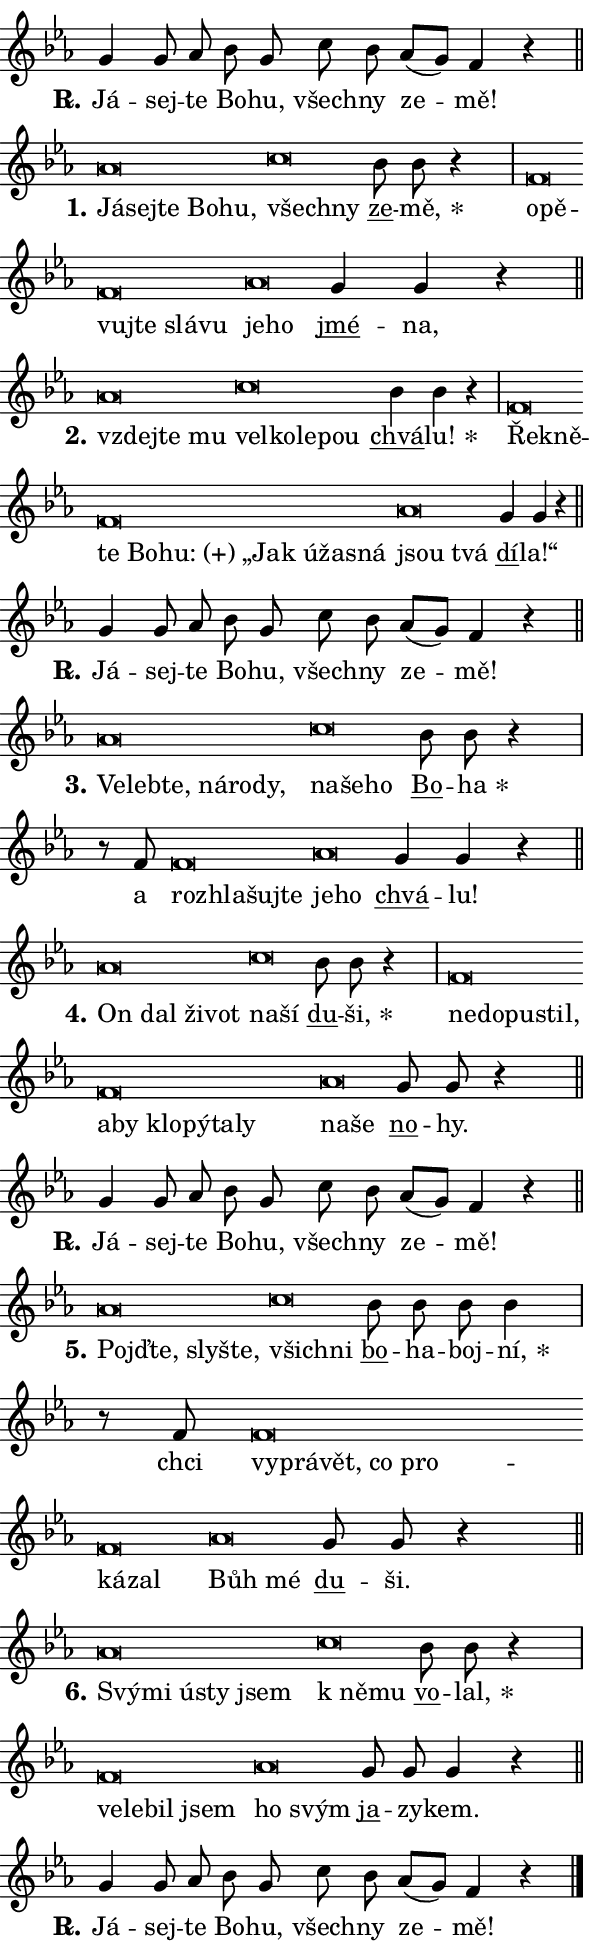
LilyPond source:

\version "2.24.0"
\header { tagline = "" }
\paper {
  indent = 0\cm
  top-margin = 0\cm
  right-margin = 0.13\cm % to fit lyric hyphens
  bottom-margin = 0\cm
  left-margin = 0\cm
  paper-width = 10\cm
  page-breaking = #ly:one-page-breaking
  system-system-spacing.basic-distance = #11
  score-system-spacing.basic-distance = #11
  ragged-last = ##f
}


%% Author: Thomas Morley
%% https://lists.gnu.org/archive/html/lilypond-user/2020-05/msg00002.html
#(define (line-position grob)
"Returns position of @var[grob} in current system:
   @code{'start}, if at first time-step
   @code{'end}, if at last time-step
   @code{'middle} otherwise
"
  (let* ((col (ly:item-get-column grob))
         (ln (ly:grob-object col 'left-neighbor))
         (rn (ly:grob-object col 'right-neighbor))
         (col-to-check-left (if (ly:grob? ln) ln col))
         (col-to-check-right (if (ly:grob? rn) rn col))
         (break-dir-left
           (and
             (ly:grob-property col-to-check-left 'non-musical #f)
             (ly:item-break-dir col-to-check-left)))
         (break-dir-right
           (and
             (ly:grob-property col-to-check-right 'non-musical #f)
             (ly:item-break-dir col-to-check-right))))
        (cond ((eqv? 1 break-dir-left) 'start)
              ((eqv? -1 break-dir-right) 'end)
              (else 'middle))))

#(define (tranparent-at-line-position vctor)
  (lambda (grob)
  "Relying on @code{line-position} select the relevant enry from @var{vctor}.
Used to determine transparency,"
    (case (line-position grob)
      ((end) (not (vector-ref vctor 0)))
      ((middle) (not (vector-ref vctor 1)))
      ((start) (not (vector-ref vctor 2))))))

noteHeadBreakVisibility =
#(define-music-function (break-visibility)(vector?)
"Makes @code{NoteHead}s transparent relying on @var{break-visibility}"
#{
  \override NoteHead.transparent =
    #(tranparent-at-line-position break-visibility)
#})

#(define delete-ledgers-for-transparent-note-heads
  (lambda (grob)
    "Reads whether a @code{NoteHead} is transparent.
If so this @code{NoteHead} is removed from @code{'note-heads} from
@var{grob}, which is supposed to be @code{LedgerLineSpanner}.
As a result ledgers are not printed for this @code{NoteHead}"
    (let* ((nhds-array (ly:grob-object grob 'note-heads))
           (nhds-list
             (if (ly:grob-array? nhds-array)
                 (ly:grob-array->list nhds-array)
                 '()))
           ;; Relies on the transparent-property being done before
           ;; Staff.LedgerLineSpanner.after-line-breaking is executed.
           ;; This is fragile ...
           (to-keep
             (remove
               (lambda (nhd)
                 (ly:grob-property nhd 'transparent #f))
               nhds-list)))
      ;; TODO find a better method to iterate over grob-arrays, similiar
      ;; to filter/remove etc for lists
      ;; For now rebuilt from scratch
      (set! (ly:grob-object grob 'note-heads)  '())
      (for-each
        (lambda (nhd)
          (ly:pointer-group-interface::add-grob grob 'note-heads nhd))
        to-keep))))

squashNotes = {
  \override NoteHead.X-extent = #'(-0.2 . 0.2)
  \override NoteHead.Y-extent = #'(-0.75 . 0)
  \override NoteHead.stencil =
    #(lambda (grob)
       (let ((pos (ly:grob-property grob 'staff-position)))
         (begin
           (if (< pos -7) (display "ERROR: Lower brevis then expected\n") (display ""))
           (if (<= pos -6) ly:text-interface::print ly:note-head::print))))
}
unSquashNotes = {
  \revert NoteHead.X-extent
  \revert NoteHead.Y-extent
  \revert NoteHead.stencil
}

hideNotes = \noteHeadBreakVisibility #begin-of-line-visible
unHideNotes = \noteHeadBreakVisibility #all-visible

% work-around for resetting accidentals
% https://lilypond.org/doc/v2.23/Documentation/notation/displaying-rhythms#unmetered-music
cadenzaMeasure = {
  \cadenzaOff
  \partial 1024 s1024
  \cadenzaOn
}

#(define-markup-command (accent layout props text) (markup?)
  "Underline accented syllable"
  (interpret-markup layout props
    #{\markup \override #'(offset . 4.3) \underline { #text }#}))

responsum = \markup \concat {
  "R" \hspace #-1.05 \path #0.1 #'((moveto 0 0.07) (lineto 0.9 0.8)) \hspace #0.05 "."
}

spaceSize = #0.6828661417322834 % exact space size for TeX Gyre Schola

\layout {
  \context {
    \Staff
    \remove "Time_signature_engraver"
    \override LedgerLineSpanner.after-line-breaking = #delete-ledgers-for-transparent-note-heads
  }
  \context {
    \Lyrics {
      \override LyricSpace.minimum-distance = \spaceSize
      \override LyricText.font-name = #"TeX Gyre Schola"
      \override LyricText.font-size = 1
      \override StanzaNumber.font-name = #"TeX Gyre Schola Bold"
      \override StanzaNumber.font-size = 1
    }
  }
  \context {
    \Score 
    \override NoteHead.text =
      #(lambda (grob) 
        (let ((pos (ly:grob-property grob 'staff-position)))
          #{\markup {
            \combine
              \halign #-0.55 \raise #(if (= pos -6) 0 0.5) \override #'(thickness . 2) \draw-line #'(3.2 . 0)
              \musicglyph "noteheads.sM1"
          }#}))
  }
}

% magnetic-lyrics.ily
%
%   written by
%     Jean Abou Samra <jean@abou-samra.fr>
%     Werner Lemberg <wl@gnu.org>
%
%   adapted by
%     Jiri Hon <jiri.hon@gmail.com>
%
% Version 2022-Apr-15

% https://www.mail-archive.com/lilypond-user@gnu.org/msg149350.html

#(define (Left_hyphen_pointer_engraver context)
   "Collect syllable-hyphen-syllable occurrences in lyrics and store
them in properties.  This engraver only looks to the left.  For
example, if the lyrics input is @code{foo -- bar}, it does the
following.

@itemize @bullet
@item
Set the @code{text} property of the @code{LyricHyphen} grob between
@q{foo} and @q{bar} to @code{foo}.

@item
Set the @code{left-hyphen} property of the @code{LyricText} grob with
text @q{foo} to the @code{LyricHyphen} grob between @q{foo} and
@q{bar}.
@end itemize

Use this auxiliary engraver in combination with the
@code{lyric-@/text::@/apply-@/magnetic-@/offset!} hook."
   (let ((hyphen #f)
         (text #f))
     (make-engraver
      (acknowledgers
       ((lyric-syllable-interface engraver grob source-engraver)
        (set! text grob)))
      (end-acknowledgers
       ((lyric-hyphen-interface engraver grob source-engraver)
        ;(when (not (grob::has-interface grob 'lyric-space-interface))
          (set! hyphen grob)));)
      ((stop-translation-timestep engraver)
       (when (and text hyphen)
         (ly:grob-set-object! text 'left-hyphen hyphen))
       (set! text #f)
       (set! hyphen #f)))))

#(define (lyric-text::apply-magnetic-offset! grob)
   "If the space between two syllables is less than the value in
property @code{LyricText@/.details@/.squash-threshold}, move the right
syllable to the left so that it gets concatenated with the left
syllable.

Use this function as a hook for
@code{LyricText@/.after-@/line-@/breaking} if the
@code{Left_@/hyphen_@/pointer_@/engraver} is active."
   (let ((hyphen (ly:grob-object grob 'left-hyphen #f)))
     (when hyphen
       (let ((left-text (ly:spanner-bound hyphen LEFT)))
         (when (grob::has-interface left-text 'lyric-syllable-interface)
           (let* ((common (ly:grob-common-refpoint grob left-text X))
                  (this-x-ext (ly:grob-extent grob common X))
                  (left-x-ext
                   (begin
                     ;; Trigger magnetism for left-text.
                     (ly:grob-property left-text 'after-line-breaking)
                     (ly:grob-extent left-text common X)))
                  ;; `delta` is the gap width between two syllables.
                  (delta (- (interval-start this-x-ext)
                            (interval-end left-x-ext)))
                  (details (ly:grob-property grob 'details))
                  (threshold (assoc-get 'squash-threshold details 0.2)))
             (when (< delta threshold)
               (let* (;; We have to manipulate the input text so that
                      ;; ligatures crossing syllable boundaries are not
                      ;; disabled.  For languages based on the Latin
                      ;; script this is essentially a beautification.
                      ;; However, for non-Western scripts it can be a
                      ;; necessity.
                      (lt (ly:grob-property left-text 'text))
                      (rt (ly:grob-property grob 'text))
                      (is-space (grob::has-interface hyphen 'lyric-space-interface))
                      (space (if is-space " " ""))
                      (extra-delta (if is-space spaceSize 0))
                      ;; Append new syllable.
                      (ltrt-space (if (and (string? lt) (string? rt))
                                (string-append lt space rt)
                                (make-concat-markup (list lt space rt))))
                      ;; Right-align `ltrt` to the right side.
                      (ltrt-space-markup (grob-interpret-markup
                               grob
                               (make-translate-markup
                                (cons (interval-length this-x-ext) 0)
                                (make-right-align-markup ltrt-space)))))
                 (begin
                   ;; Don't print `left-text`.
                   (ly:grob-set-property! left-text 'stencil #f)
                   ;; Set text and stencil (which holds all collected
                   ;; syllables so far) and shift it to the left.
                   (ly:grob-set-property! grob 'text ltrt-space)
                   (ly:grob-set-property! grob 'stencil ltrt-space-markup)
                   (ly:grob-translate-axis! grob (- (- delta extra-delta)) X))))))))))


#(define (lyric-hyphen::displace-bounds-first grob)
   ;; Make very sure this callback isn't triggered too early.
   (let ((left (ly:spanner-bound grob LEFT))
         (right (ly:spanner-bound grob RIGHT)))
     (ly:grob-property left 'after-line-breaking)
     (ly:grob-property right 'after-line-breaking)
     (ly:lyric-hyphen::print grob)))

squashThreshold = #0.4

\layout {
  \context {
    \Lyrics
    \consists #Left_hyphen_pointer_engraver
    \override LyricText.after-line-breaking =
      #lyric-text::apply-magnetic-offset!
    \override LyricHyphen.stencil = #lyric-hyphen::displace-bounds-first
    \override LyricText.details.squash-threshold = \squashThreshold
    \override LyricHyphen.minimum-distance = 0
    \override LyricHyphen.minimum-length = \squashThreshold
  }
}

squashText = \override LyricText.details.squash-threshold = 9999
unSquashText = \override LyricText.details.squash-threshold = \squashThreshold

leftText = \override LyricText.self-alignment-X = #LEFT
unLeftText = \revert LyricText.self-alignment-X

starOffset = #(lambda (grob) 
                (let ((x_offset (ly:self-alignment-interface::aligned-on-x-parent grob)))
                  (if (= x_offset 0) 0 (+ x_offset 1.2))))

star = #(define-music-function (syllable)(string?)
"Append star separator at the end of a syllable"
#{
  \once \override LyricText.X-offset = #starOffset
  \lyricmode { \markup {
    #syllable
    \override #'((font-name . "TeX Gyre Schola Bold")) \hspace #0.2 \lower #0.65 \larger "*"
  } }
#})

starAccent = #(define-music-function (syllable)(string?)
"Append star separator at the end of a syllable and make accent"
#{
  \once \override LyricText.X-offset = #starOffset
  \lyricmode { \markup {
    \accent #syllable
    \override #'((font-name . "TeX Gyre Schola Bold")) \hspace #0.2 \lower #0.65 \larger "*"
  } }
#})

breath = #(define-music-function (syllable)(string?)
"Append breathing indicator at the end of a syllable"
#{
  \lyricmode { \markup { #syllable "+" } }
#})

optionalBreath = #(define-music-function (syllable)(string?)
"Append optional breathing indicator at the end of a syllable"
#{
  \lyricmode { \markup { #syllable "(+)" } }
#})


\score {
    <<
        \new Voice = "melody" { \cadenzaOn \key es \major \relative { g'4 g8 as bes g \bar "" c bes \bar "" as[( g)] f4 r \cadenzaMeasure \bar "||" \break } }
        \new Lyrics \lyricsto "melody" { \lyricmode { \set stanza = \responsum
Já -- sej -- te Bo -- hu, všech -- ny ze -- mě! } }
    >>
    \layout {}
}

\score {
    <<
        \new Voice = "melody" { \cadenzaOn \key es \major \relative { \squashNotes as'\breve*1/16 \hideNotes \breve*1/16 \bar "" \breve*1/16 \bar "" \breve*1/16 \breve*1/16 \bar "" \unHideNotes \unSquashNotes \squashNotes c\breve*1/16 \hideNotes \breve*1/16 \bar "" \unHideNotes \unSquashNotes \bar "" bes8 bes r4 \cadenzaMeasure \bar "|" \squashNotes f\breve*1/16 \hideNotes \breve*1/16 \bar "" \breve*1/16 \bar "" \breve*1/16 \bar "" \breve*1/16 \breve*1/16 \bar "" \unHideNotes \unSquashNotes \squashNotes as\breve*1/16 \hideNotes \breve*1/16 \bar "" \unHideNotes \unSquashNotes \bar "" g4 g r \cadenzaMeasure \bar "||" \break } }
        \new Lyrics \lyricsto "melody" { \lyricmode { \set stanza = "1."
\leftText Já -- \squashText sej -- te Bo -- hu, \unSquashText všech -- \squashText ny \unLeftText \unSquashText \markup \accent ze -- \star mě, \leftText o -- \squashText pě -- vuj -- te slá -- vu \unSquashText je -- \squashText ho \unLeftText \unSquashText \markup \accent jmé -- na, } }
    >>
    \layout {}
}

\score {
    <<
        \new Voice = "melody" { \cadenzaOn \key es \major \relative { \squashNotes as'\breve*1/16 \hideNotes \breve*1/16 \breve*1/16 \bar "" \unHideNotes \unSquashNotes \squashNotes c\breve*1/16 \hideNotes \breve*1/16 \bar "" \breve*1/16 \breve*1/16 \bar "" \unHideNotes \unSquashNotes \bar "" bes4 bes r \cadenzaMeasure \bar "|" \squashNotes f\breve*1/16 \hideNotes \breve*1/16 \bar "" \breve*1/16 \bar "" \breve*1/16 \bar "" \breve*1/16 \bar "" \breve*1/16 \bar "" \breve*1/16 \bar "" \breve*1/16 \breve*1/16 \bar "" \unHideNotes \unSquashNotes \squashNotes as\breve*1/16 \hideNotes \breve*1/16 \bar "" \unHideNotes \unSquashNotes \bar "" g4 g r \cadenzaMeasure \bar "||" \break } }
        \new Lyrics \lyricsto "melody" { \lyricmode { \set stanza = "2."
\leftText vzdej -- \squashText te mu \unSquashText vel -- \squashText ko -- le -- pou \unLeftText \unSquashText \markup \accent chvá -- \star lu! \leftText Ře -- \squashText kně -- te Bo -- \optionalBreath hu: „Jak ú -- ža -- sná \unSquashText jsou \squashText tvá \unLeftText \unSquashText \markup \accent dí -- la!“ } }
    >>
    \layout {}
}

\score {
    <<
        \new Voice = "melody" { \cadenzaOn \key es \major \relative { g'4 g8 as bes g \bar "" c bes \bar "" as[( g)] f4 r \cadenzaMeasure \bar "||" \break } }
        \new Lyrics \lyricsto "melody" { \lyricmode { \set stanza = \responsum
Já -- sej -- te Bo -- hu, všech -- ny ze -- mě! } }
    >>
    \layout {}
}

\score {
    <<
        \new Voice = "melody" { \cadenzaOn \key es \major \relative { \squashNotes as'\breve*1/16 \hideNotes \breve*1/16 \bar "" \breve*1/16 \bar "" \breve*1/16 \bar "" \breve*1/16 \breve*1/16 \bar "" \unHideNotes \unSquashNotes \squashNotes c\breve*1/16 \hideNotes \breve*1/16 \breve*1/16 \bar "" \unHideNotes \unSquashNotes \bar "" bes8 bes r4 \cadenzaMeasure \bar "|" r8 f8 \squashNotes f\breve*1/16 \hideNotes \breve*1/16 \bar "" \breve*1/16 \breve*1/16 \bar "" \unHideNotes \unSquashNotes \squashNotes as\breve*1/16 \hideNotes \breve*1/16 \bar "" \unHideNotes \unSquashNotes \bar "" g4 g r \cadenzaMeasure \bar "||" \break } }
        \new Lyrics \lyricsto "melody" { \lyricmode { \set stanza = "3."
\leftText Ve -- \squashText leb -- te, ná -- ro -- dy, \unSquashText na -- \squashText še -- ho \unLeftText \unSquashText \markup \accent Bo -- \star ha a \leftText roz -- \squashText hla -- šuj -- te \unSquashText je -- \squashText ho \unLeftText \unSquashText \markup \accent chvá -- lu! } }
    >>
    \layout {}
}

\score {
    <<
        \new Voice = "melody" { \cadenzaOn \key es \major \relative { \squashNotes as'\breve*1/16 \hideNotes \breve*1/16 \bar "" \breve*1/16 \breve*1/16 \bar "" \unHideNotes \unSquashNotes \squashNotes c\breve*1/16 \hideNotes \breve*1/16 \bar "" \unHideNotes \unSquashNotes \bar "" bes8 bes r4 \cadenzaMeasure \bar "|" \squashNotes f\breve*1/16 \hideNotes \breve*1/16 \bar "" \breve*1/16 \bar "" \breve*1/16 \bar "" \breve*1/16 \bar "" \breve*1/16 \bar "" \breve*1/16 \bar "" \breve*1/16 \bar "" \breve*1/16 \breve*1/16 \bar "" \unHideNotes \unSquashNotes \squashNotes as\breve*1/16 \hideNotes \breve*1/16 \bar "" \unHideNotes \unSquashNotes \bar "" g8 g r4 \cadenzaMeasure \bar "||" \break } }
        \new Lyrics \lyricsto "melody" { \lyricmode { \set stanza = "4."
\leftText On \squashText dal ži -- vot \unSquashText na -- \squashText ší \unLeftText \unSquashText \markup \accent du -- \star ši, \leftText ne -- \squashText do -- pu -- stil, a -- by klo -- pý -- ta -- ly \unSquashText na -- \squashText še \unLeftText \unSquashText \markup \accent no -- hy. } }
    >>
    \layout {}
}

\score {
    <<
        \new Voice = "melody" { \cadenzaOn \key es \major \relative { g'4 g8 as bes g \bar "" c bes \bar "" as[( g)] f4 r \cadenzaMeasure \bar "||" \break } }
        \new Lyrics \lyricsto "melody" { \lyricmode { \set stanza = \responsum
Já -- sej -- te Bo -- hu, všech -- ny ze -- mě! } }
    >>
    \layout {}
}

\score {
    <<
        \new Voice = "melody" { \cadenzaOn \key es \major \relative { \squashNotes as'\breve*1/16 \hideNotes \breve*1/16 \bar "" \breve*1/16 \breve*1/16 \bar "" \unHideNotes \unSquashNotes \squashNotes c\breve*1/16 \hideNotes \breve*1/16 \bar "" \unHideNotes \unSquashNotes \bar "" bes8 bes bes bes4 \cadenzaMeasure \bar "|" r8 f8 \squashNotes f\breve*1/16 \hideNotes \breve*1/16 \bar "" \breve*1/16 \bar "" \breve*1/16 \bar "" \breve*1/16 \bar "" \breve*1/16 \breve*1/16 \bar "" \unHideNotes \unSquashNotes \squashNotes as\breve*1/16 \hideNotes \breve*1/16 \bar "" \unHideNotes \unSquashNotes \bar "" g8 g r4 \cadenzaMeasure \bar "||" \break } }
        \new Lyrics \lyricsto "melody" { \lyricmode { \set stanza = "5."
\leftText Pojď -- \squashText te, sly -- šte, \unSquashText všich -- \squashText ni \unLeftText \unSquashText \markup \accent bo -- ha -- boj -- \star ní, chci \leftText vy -- \squashText prá -- vět, co pro -- ká -- zal \unSquashText Bůh \squashText mé \unLeftText \unSquashText \markup \accent du -- ši. } }
    >>
    \layout {}
}

\score {
    <<
        \new Voice = "melody" { \cadenzaOn \key es \major \relative { \squashNotes as'\breve*1/16 \hideNotes \breve*1/16 \bar "" \breve*1/16 \bar "" \breve*1/16 \breve*1/16 \bar "" \unHideNotes \unSquashNotes \squashNotes c\breve*1/16 \hideNotes \breve*1/16 \bar "" \unHideNotes \unSquashNotes \bar "" bes8 bes r4 \cadenzaMeasure \bar "|" \squashNotes f\breve*1/16 \hideNotes \breve*1/16 \bar "" \breve*1/16 \breve*1/16 \bar "" \unHideNotes \unSquashNotes \squashNotes as\breve*1/16 \hideNotes \breve*1/16 \bar "" \unHideNotes \unSquashNotes \bar "" g8 g g4 r \cadenzaMeasure \bar "||" \break } }
        \new Lyrics \lyricsto "melody" { \lyricmode { \set stanza = "6."
\leftText Svý -- \squashText mi ú -- sty jsem \unSquashText "k ně" -- \squashText mu \unLeftText \unSquashText \markup \accent vo -- \star lal, \leftText ve -- \squashText le -- bil jsem \unSquashText ho \squashText svým \unLeftText \unSquashText \markup \accent ja -- zy -- kem. } }
    >>
    \layout {}
}

\score {
    <<
        \new Voice = "melody" { \cadenzaOn \key es \major \relative { g'4 g8 as bes g \bar "" c bes \bar "" as[( g)] f4 r \cadenzaMeasure \bar "||" \break } \bar "|." }
        \new Lyrics \lyricsto "melody" { \lyricmode { \set stanza = \responsum
Já -- sej -- te Bo -- hu, všech -- ny ze -- mě! } }
    >>
    \layout {}
}
